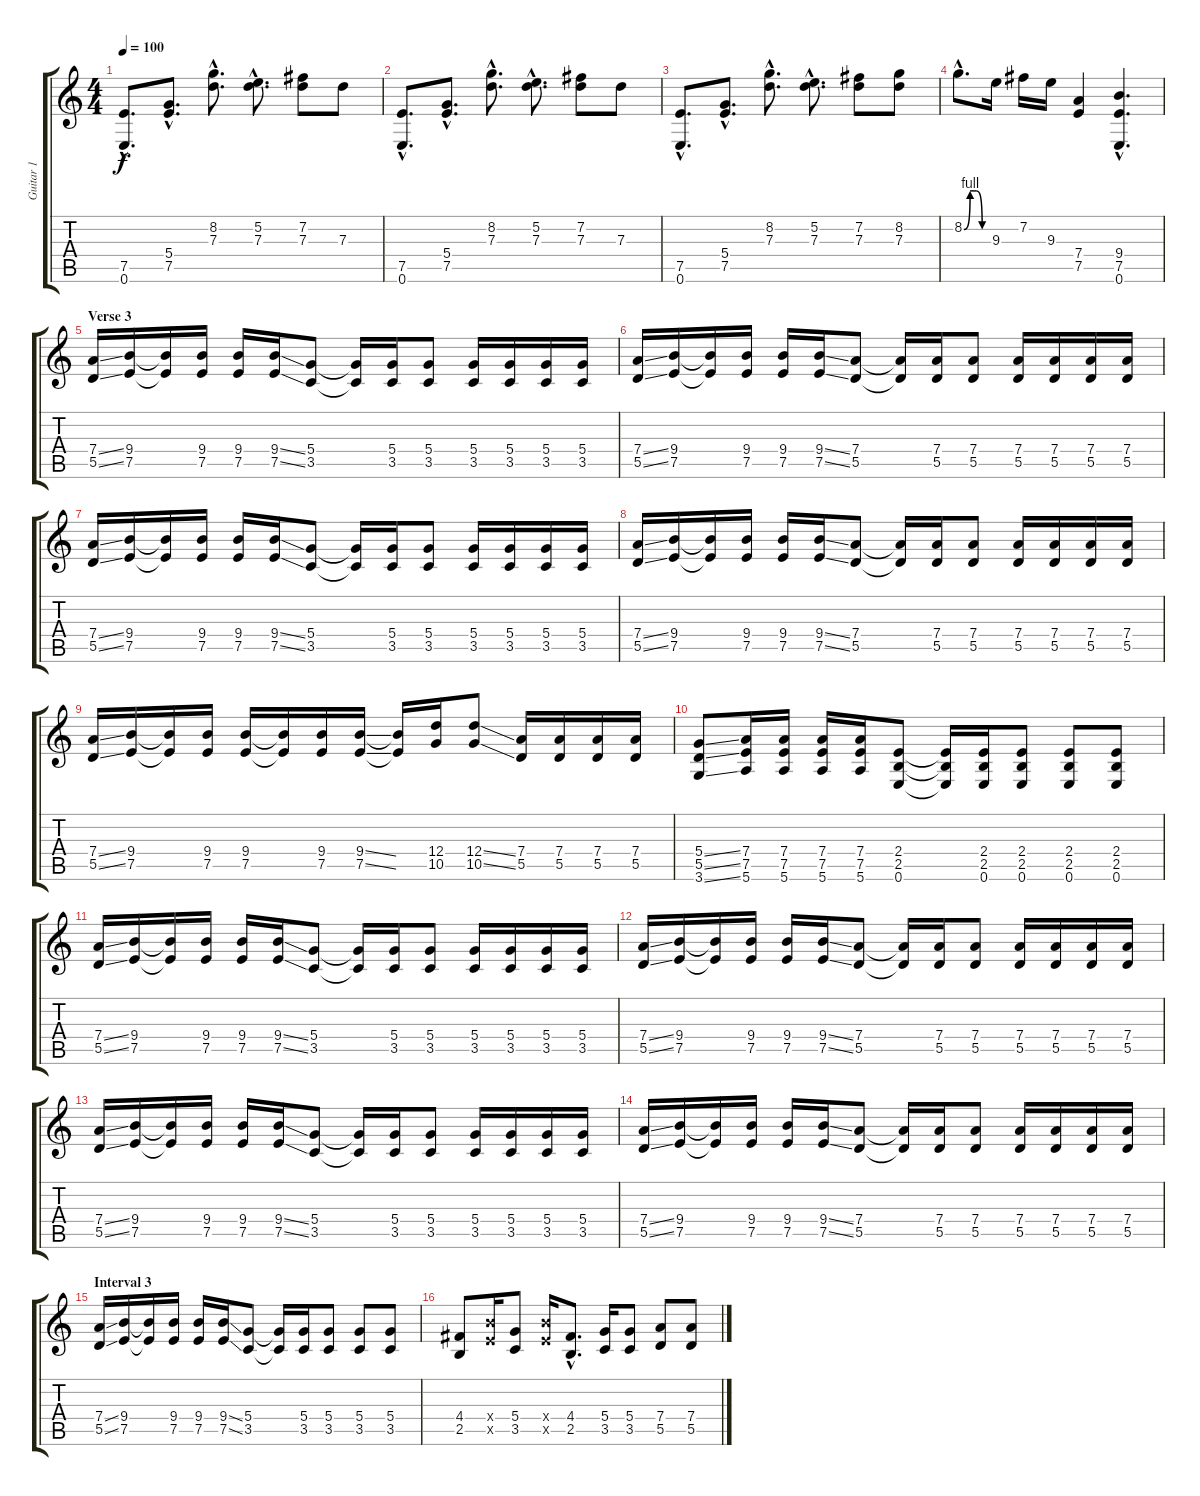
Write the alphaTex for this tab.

\track ("Guitar 1" "Guitar 1") {instrument distortionguitar}
\staff {score tabs}
\tuning (E4 B3 G3 D3 A2 E2) {hide}
\ts (4 4)
\tempo 100
\clef g2
\ks c
(7.5{hac} 0.6{hac}).8{d dy f} (5.4{hac} 7.5{hac}).8{d} (8.2{hac} 7.3{hac}).8{d} (5.2{hac} 7.3{hac}).8{d} (7.2 7.3).8 7.3.8 |
(7.5{hac} 0.6{hac}).8{d} (5.4{hac} 7.5{hac}).8{d} (8.2{hac} 7.3{hac}).8{d} (5.2{hac} 7.3{hac}).8{d} (7.2 7.3).8 7.3.8 |
(7.5{hac} 0.6{hac}).8{d} (5.4{hac} 7.5{hac}).8{d} (8.2{hac} 7.3{hac}).8{d} (5.2{hac} 7.3{hac}).8{d} (7.2 7.3).8 (8.2 7.3).8 |
8.2{be (custom 0 0 15 4 30 4 45 0 60 0) hac}.8{d} 9.3.16 7.2.16 9.3.16 (7.4 7.5).4 (9.4{hac} 7.5{hac} 0.6{hac}).4{d} |
\section ("" "Verse 3")
(7.4{ss} 5.5{ss}).16 (9.4 7.5).16 (9.4{t} 7.5{t}).16 (9.4 7.5).16 (9.4 7.5).16 (9.4{ss} 7.5{ss}).16 (5.4 3.5).8 (5.4{t} 3.5{t}).16 (5.4 3.5).16 (5.4 3.5).8 (5.4 3.5).16 (5.4 3.5).16 (5.4 3.5).16 (5.4 3.5).16 |
(7.4{ss} 5.5{ss}).16 (9.4 7.5).16 (9.4{t} 7.5{t}).16 (9.4 7.5).16 (9.4 7.5).16 (9.4{ss} 7.5{ss}).16 (7.4 5.5).8 (7.4{t} 5.5{t}).16 (7.4 5.5).16 (7.4 5.5).8 (7.4 5.5).16 (7.4 5.5).16 (7.4 5.5).16 (7.4 5.5).16 |
(7.4{ss} 5.5{ss}).16 (9.4 7.5).16 (9.4{t} 7.5{t}).16 (9.4 7.5).16 (9.4 7.5).16 (9.4{ss} 7.5{ss}).16 (5.4 3.5).8 (5.4{t} 3.5{t}).16 (5.4 3.5).16 (5.4 3.5).8 (5.4 3.5).16 (5.4 3.5).16 (5.4 3.5).16 (5.4 3.5).16 |
(7.4{ss} 5.5{ss}).16 (9.4 7.5).16 (9.4{t} 7.5{t}).16 (9.4 7.5).16 (9.4 7.5).16 (9.4{ss} 7.5{ss}).16 (7.4 5.5).8 (7.4{t} 5.5{t}).16 (7.4 5.5).16 (7.4 5.5).8 (7.4 5.5).16 (7.4 5.5).16 (7.4 5.5).16 (7.4 5.5).16 |
(7.4{ss} 5.5{ss}).16 (9.4 7.5).16 (9.4{t} 7.5{t}).16 (9.4 7.5).16 (9.4 7.5).16 (9.4{t} 7.5{t}).16 (9.4 7.5).16 (9.4{ss} 7.5{ss}).16 (9.4{t} 7.5{t}).16 (12.4 10.5).16 (12.4{ss} 10.5{ss}).8 (7.4 5.5).16 (7.4 5.5).16 (7.4 5.5).16 (7.4 5.5).16 |
(5.4{ss} 5.5{ss} 3.6{ss}).8 (7.4 7.5 5.6).16 (7.4 7.5 5.6).16 (7.4 7.5 5.6).16 (7.4 7.5 5.6).16 (2.4 2.5 0.6).8 (2.4{t} 2.5{t} 0.6{t}).16 (2.4 2.5 0.6).16 (2.4 2.5 0.6).8 (2.4 2.5 0.6).8 (2.4 2.5 0.6).8 |
(7.4{ss} 5.5{ss}).16 (9.4 7.5).16 (9.4{t} 7.5{t}).16 (9.4 7.5).16 (9.4 7.5).16 (9.4{ss} 7.5{ss}).16 (5.4 3.5).8 (5.4{t} 3.5{t}).16 (5.4 3.5).16 (5.4 3.5).8 (5.4 3.5).16 (5.4 3.5).16 (5.4 3.5).16 (5.4 3.5).16 |
(7.4{ss} 5.5{ss}).16 (9.4 7.5).16 (9.4{t} 7.5{t}).16 (9.4 7.5).16 (9.4 7.5).16 (9.4{ss} 7.5{ss}).16 (7.4 5.5).8 (7.4{t} 5.5{t}).16 (7.4 5.5).16 (7.4 5.5).8 (7.4 5.5).16 (7.4 5.5).16 (7.4 5.5).16 (7.4 5.5).16 |
(7.4{ss} 5.5{ss}).16 (9.4 7.5).16 (9.4{t} 7.5{t}).16 (9.4 7.5).16 (9.4 7.5).16 (9.4{ss} 7.5{ss}).16 (5.4 3.5).8 (5.4{t} 3.5{t}).16 (5.4 3.5).16 (5.4 3.5).8 (5.4 3.5).16 (5.4 3.5).16 (5.4 3.5).16 (5.4 3.5).16 |
(7.4{ss} 5.5{ss}).16 (9.4 7.5).16 (9.4{t} 7.5{t}).16 (9.4 7.5).16 (9.4 7.5).16 (9.4{ss} 7.5{ss}).16 (7.4 5.5).8 (7.4{t} 5.5{t}).16 (7.4 5.5).16 (7.4 5.5).8 (7.4 5.5).16 (7.4 5.5).16 (7.4 5.5).16 (7.4 5.5).16 |
\section ("" "Interval 3")
(7.4{ss} 5.5{ss}).16 (9.4 7.5).16 (9.4{t} 7.5{t}).16 (9.4 7.5).16 (9.4 7.5).16 (9.4{ss} 7.5{ss}).16 (5.4 3.5).8 (5.4{t} 3.5{t}).16 (5.4 3.5).16 (5.4 3.5).8 (5.4 3.5).8 (5.4 3.5).8 |
(4.4 2.5).8 (9.4{x} 7.5{x}).16 (5.4 3.5).8 (9.4{x} 7.5{x}).16 (4.4{hac} 2.5{hac}).8{d} (5.4 3.5).16 (5.4 3.5).8 (7.4 5.5).8 (7.4 5.5).8
